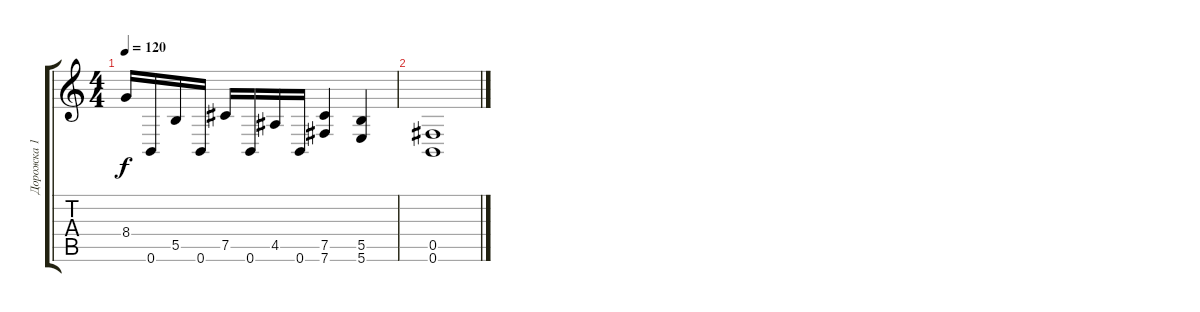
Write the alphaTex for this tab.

\track ("Дорожка 1" "Дорожка 1") {instrument overdrivenguitar}
\staff {score tabs}
\tuning (Db4 Ab3 E3 B2 Gb2 B1) {hide}
\ts (4 4)
\tempo 120
\clef g2
\ks c
8.4.16{dy f} 0.6.16 5.5.16 0.6.16 7.5.16 0.6.16 4.5.16 0.6.16 (7.5 7.6).4 (5.5 5.6).4 |
(0.5 0.6).1
